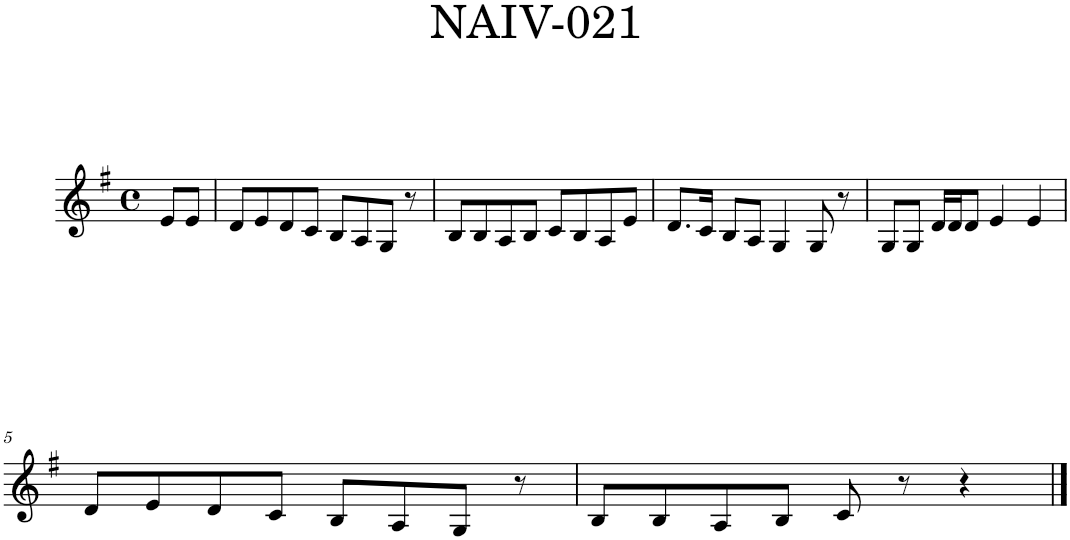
**kern
*part1
*staff1
*I"Piano
*I'Pno.
*clefG2
*k[f#]
*M4/4
*met(c)
=
8e/L
8e/J
=1
8d/L
8e/
8d/
8c/J
8B/L
8A/
8G/J
8r
=2
8B/L
8B/
8A/
8B/J
8c/L
8B/
8A/
8e/J
=3
8.d/L
16c/Jk
8B/L
8A/J
4G/
8G/
8r
=4
8G/L
8G/J
16d/LL
16d/J
8d/J
4e/
4e/
!!LO:LB:g=z
=5
8d/L
8e/
8d/
8c/J
8B/L
8A/
8G/J
8r
=6
8B/L
8B/
8A/
8B/J
8c/
8r
4r
==
*-
